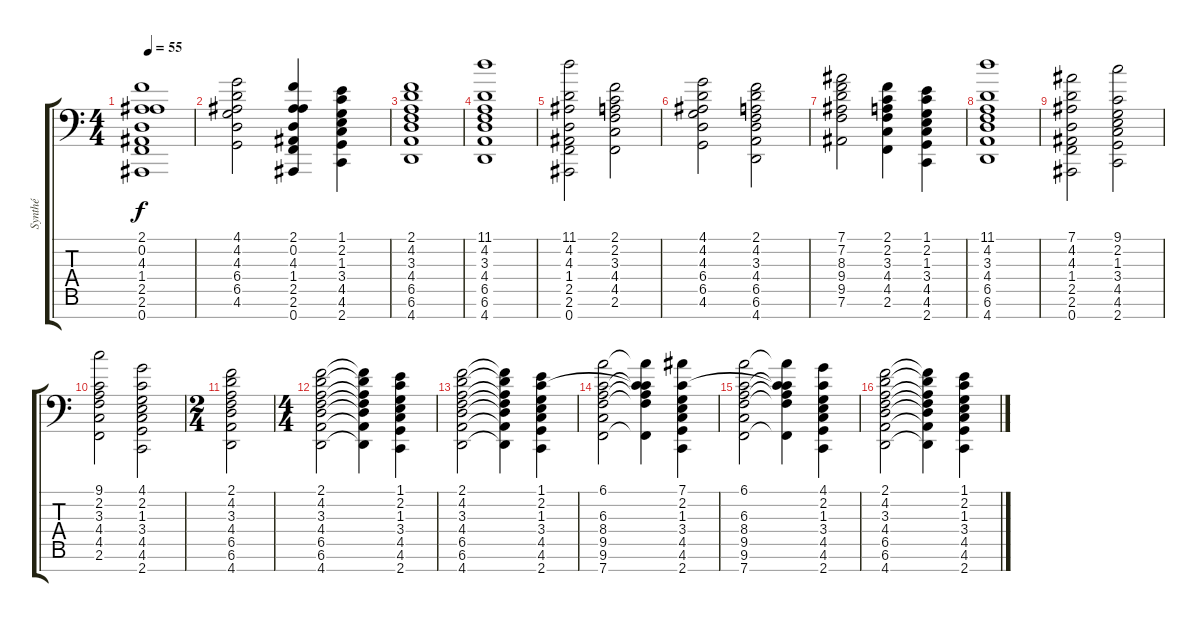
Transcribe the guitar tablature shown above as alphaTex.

\track ("Synthé" "Synthé") {instrument stringensemble1}
\staff {score tabs}
\tuning (Eb4 Bb3 Gb3 Db3 Ab2 Eb2 Bb1) {hide}
\ts (4 4)
\tempo 55
\clef f4
\ks c
(2.1 0.2 4.3 1.4 2.5 2.6 0.7).1{dy f} |
(4.1 4.2 4.3 6.4 6.5 4.6).2 (2.1 0.2 4.3 1.4 2.5 2.6 0.7).4 (1.1 2.2 1.3 3.4 4.5 4.6 2.7).4 |
(2.1 4.2 3.3 4.4 6.5 6.6 4.7).1 |
(11.1 4.2 3.3 4.4 6.5 6.6 4.7).1 |
(11.1 4.2 4.3 1.4 2.5 2.6 0.7).2 (2.1 2.2 3.3 4.4 4.5 2.6).2 |
(4.1 4.2 4.3 6.4 6.5 4.6).2 (2.1 4.2 3.3 4.4 6.5 6.6 4.7).2 |
(7.1 7.2 8.3 9.4 9.5 7.6).2 (2.1 2.2 3.3 4.4 4.5 2.6).4 (1.1 2.2 1.3 3.4 4.5 4.6 2.7).4 |
(11.1 4.2 3.3 4.4 6.5 6.6 4.7).1 |
(7.1 4.2 4.3 1.4 2.5 2.6 0.7).2 (9.1 2.2 1.3 3.4 4.5 4.6 2.7).2 |
(9.1 2.2 3.3 4.4 4.5 2.6).2 (4.1 2.2 1.3 3.4 4.5 4.6 2.7).2 |
\ts (2 4)
(2.1 4.2 3.3 4.4 6.5 6.6 4.7).2 |
\ts (4 4)
(2.1 4.2 3.3 4.4 6.5 6.6 4.7).2 (2.1{t} 4.2{t} 3.3{t} 4.4{t} 6.5{t} 6.6{t} 4.7{t}).4 (1.1 2.2 1.3 3.4 4.5 4.6 2.7).4 |
(2.1 4.2 3.3 4.4 6.5 6.6 4.7).2 (2.1{t} 4.2{t} 3.3{t} 4.4{t} 6.5{t} 6.6{t} 4.7{t}).4 (1.1 2.2 1.3 3.4 4.5 4.6 2.7).4 |
(6.1 6.3 8.4 9.5 9.6 7.7).2 (6.1{t} 2.2{t} 6.3{t} 8.4{t} 9.5{t} 7.7{t}).4 (7.1 2.2 1.3 3.4 4.5 4.6 2.7).4 |
(6.1 6.3 8.4 9.5 9.6 7.7).2 (6.1{t} 2.2{t} 6.3{t} 8.4{t} 9.5{t} 7.7{t}).4 (4.1 2.2 1.3 3.4 4.5 4.6 2.7).4 |
(2.1 4.2 3.3 4.4 6.5 6.6 4.7).2 (2.1{t} 4.2{t} 3.3{t} 4.4{t} 6.5{t} 6.6{t} 4.7{t}).4 (1.1 2.2 1.3 3.4 4.5 4.6 2.7).4
